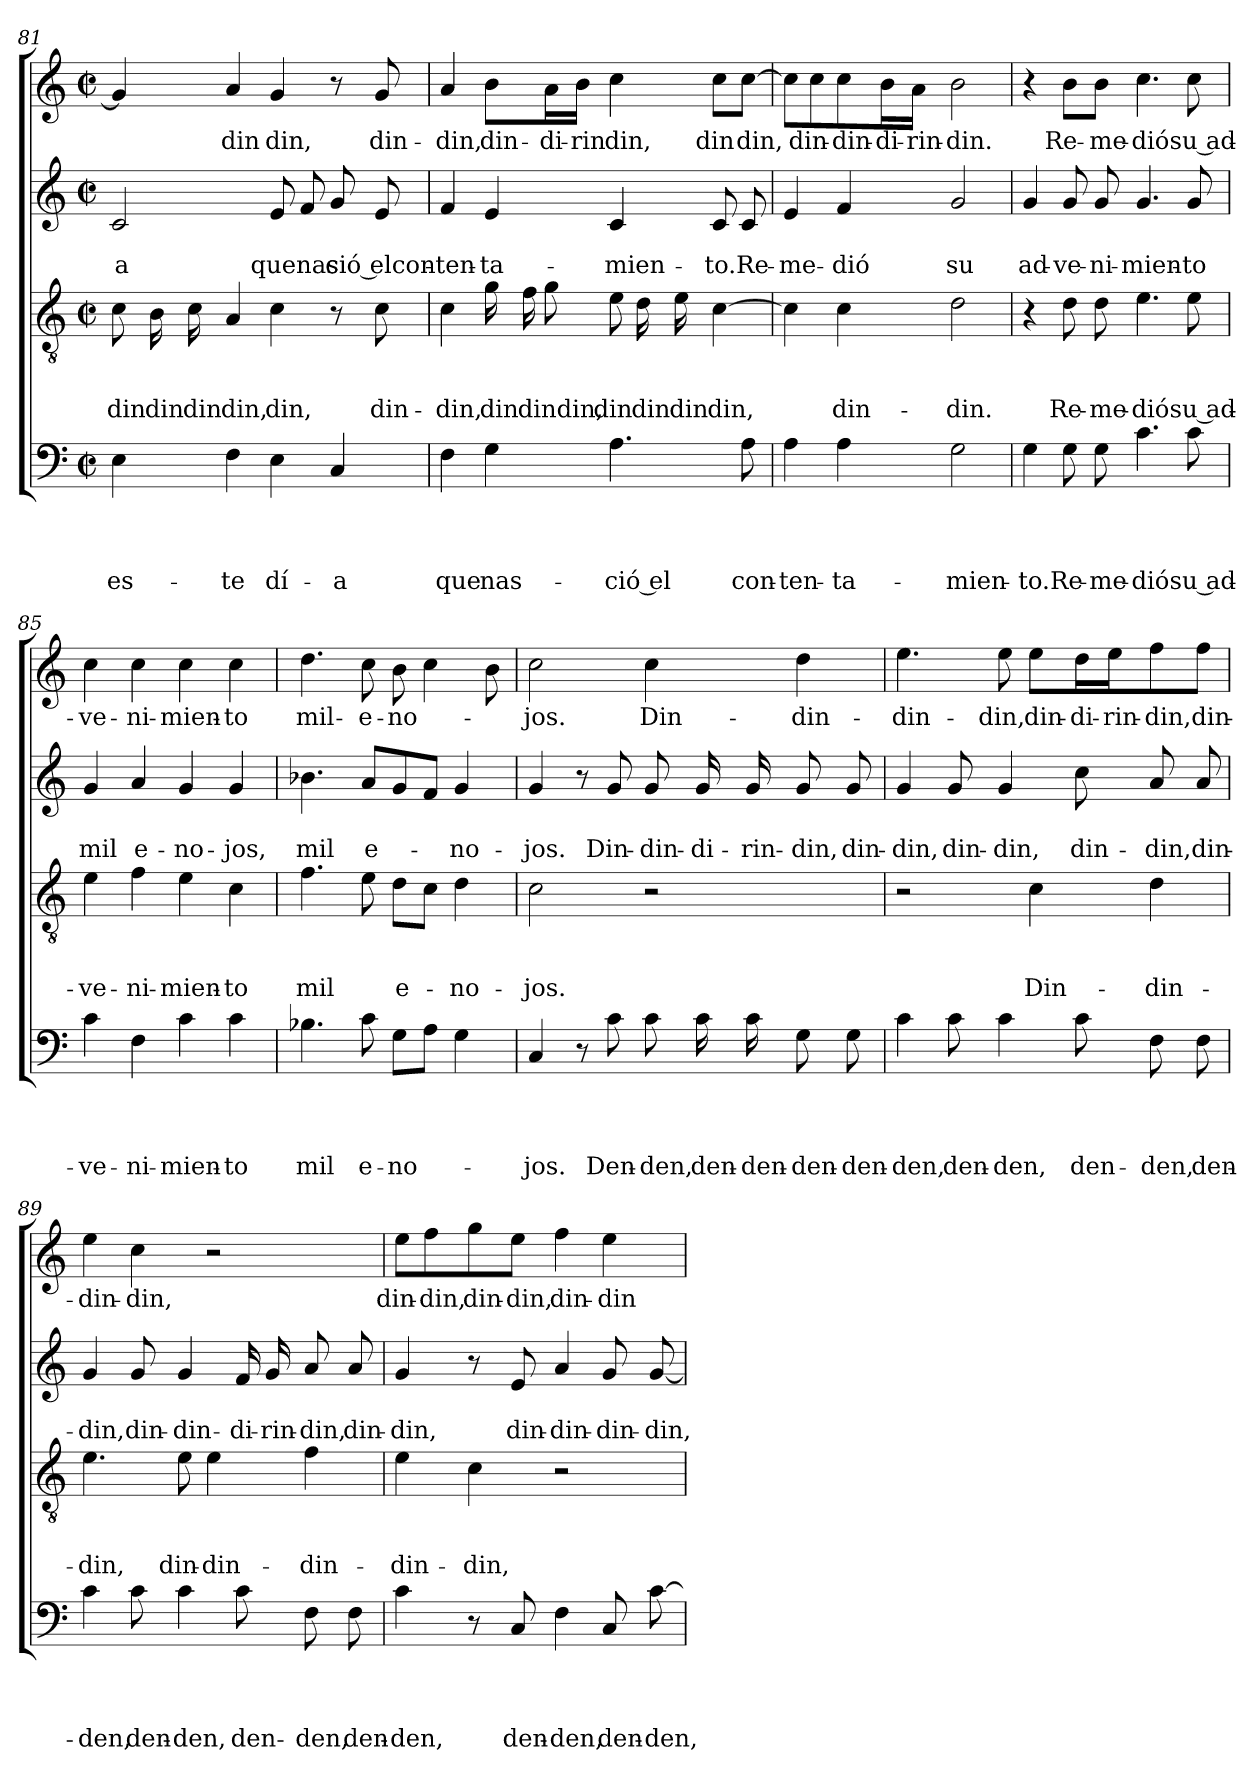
**kern	**text	**text	**text	**text	**kern	**text	**text	**text	**kern	**text	**text	**kern	**text
*part4	*part4	*part4	*part4	*part4	*part3	*part3	*part3	*part3	*part2	*part2	*part2	*part1	*part1
*staff4	*staff4	*staff4	*staff4	*staff4	*staff3	*staff3	*staff3	*staff3	*staff2	*staff2	*staff2	*staff1	*staff1
*clefF4	*	*	*	*	*clefGv2	*	*	*	*clefG2	*	*	*clefG2	*
*k[]	*	*	*	*	*k[]	*	*	*	*k[]	*	*	*k[]	*
*C:	*	*	*	*	*C:	*	*	*	*C:	*	*	*C:	*
*M2/2	*	*	*	*	*M2/2	*	*	*	*M2/2	*	*	*M2/2	*
*met(c|)	*	*	*	*	*met(c|)	*	*	*	*met(c|)	*	*	*met(c|)	*
=81	=81	=81	=81	=81	=81	=81	=81	=81	=81	=81	=81	=81	=81
!	!	!	!	!LO:LY:b	!	!	!	!LO:LY:b	!	!	!LO:LY:b	!	!
4E\	.	.	.	es-	8c\	.	.	din	2c/	.	-a	4g/]	.
!	!	!	!	!	!	!	!	!LO:LY:b	!	!	!	!	!
.	.	.	.	.	16B\	.	.	din	.	.	.	.	.
!	!	!	!	!	!	!	!	!LO:LY:b	!	!	!	!	!
.	.	.	.	.	16c\	.	.	din	.	.	.	.	.
!	!	!	!	!LO:LY:b	!	!	!	!LO:LY:b	!	!	!	!	!LO:LY:b
4F\	.	.	.	-te	4A/	.	.	din,	.	.	.	4a/	din
!	!	!	!	!LO:LY:b	!	!	!	!LO:LY:b	!	!	!LO:LY:b	!	!LO:LY:b
4E\	.	.	.	dí-	4c\	.	.	din,	8e/	.	quenas	4g/	din,
.	.	.	.	.	.	.	.	.	8f/	.	.	.	.
!	!	!	!	!LO:LY:b	!	!	!	!	!	!	!LO:LY:b	!	!
4C/	.	.	.	-a	8r	.	.	.	8g/	.	ció elcon-	8r	.
!	!	!	!	!	!	!	!	!LO:LY:b	!	!	!	!	!LO:LY:b
.	.	.	.	.	8c\	.	.	din-	8e/	.	.	8g/	din-
=82	=82	=82	=82	=82	=82	=82	=82	=82	=82	=82	=82	=82	=82
!	!	!	!	!LO:LY:b	!	!	!	!LO:LY:b	!	!	!LO:LY:b	!	!LO:LY:b
4F\	.	.	.	que	4c\	.	.	-din,	4f/	.	-ten-	4a/	-din,
!	!	!	!	!LO:LY:b	!	!	!	!LO:LY:b	!	!	!LO:LY:b	!	!LO:LY:b
4G\	.	.	.	nas-	16g\	.	.	din	4e/	.	-ta-	8b\L	din-
!	!	!	!	!	!	!	!	!LO:LY:b	!	!	!	!	!
.	.	.	.	.	16f\	.	.	dindin,	.	.	.	.	.
!	!	!	!	!	!	!	!	!	!	!	!	!	!LO:LY:b
.	.	.	.	.	8g\	.	.	.	.	.	.	16a\L	-di-
!	!	!	!	!	!	!	!	!	!	!	!	!	!LO:LY:b:rj
.	.	.	.	.	.	.	.	.	.	.	.	16b\JJ	-rin
!	!	!	!	!LO:LY:b	!	!	!	!LO:LY:b	!	!	!LO:LY:b	!	!LO:LY:b
4.A\	.	.	.	-ció el	8e\	.	.	din	4c/	.	-mien-	4cc\	din,
!	!	!	!	!	!	!	!	!LO:LY:b	!	!	!	!	!
.	.	.	.	.	16d\	.	.	din	.	.	.	.	.
!	!	!	!	!	!	!	!	!LO:LY:b	!	!	!	!	!
.	.	.	.	.	16e\	.	.	din	.	.	.	.	.
!	!	!	!	!	!	!	!	!LO:LY:b	!	!	!LO:LY:b	!	!LO:LY:b
.	.	.	.	.	[>4c\	.	.	din,	8c/	.	-to.	8cc\L	din
!	!	!	!	!LO:LY:b	!	!	!	!	!	!	!LO:LY:b	!	!LO:LY:b
8A\	.	.	.	con-	.	.	.	.	8c/	.	Re-	[>8cc\J	din,
=83	=83	=83	=83	=83	=83	=83	=83	=83	=83	=83	=83	=83	=83
!	!	!	!	!LO:LY:b	!	!	!	!	!	!	!LO:LY:b	!	!
4A\	.	.	.	-ten-	4c\]	.	.	.	4e/	.	-me-	8cc\L]	.
!	!	!	!	!	!	!	!	!	!	!	!	!	!LO:LY:b
.	.	.	.	.	.	.	.	.	.	.	.	8cc\	din-
!	!	!	!	!LO:LY:b	!	!	!	!LO:LY:b	!	!	!LO:LY:b	!	!LO:LY:b
4A\	.	.	.	-ta-	4c\	.	.	din-	4f/	.	-dió	8cc\	-din-
!	!	!	!	!	!	!	!	!	!	!	!	!	!LO:LY:b
.	.	.	.	.	.	.	.	.	.	.	.	16b\L	-di-
!	!	!	!	!	!	!	!	!	!	!	!	!	!LO:LY:b
.	.	.	.	.	.	.	.	.	.	.	.	16a\JJ	-rin-
!	!	!	!	!LO:LY:b	!	!	!	!LO:LY:b	!	!	!LO:LY:b	!	!LO:LY:b:rj
2G\	.	.	.	-mien-	2d\	.	.	-din.	2g/	.	su	2b\	-din.
!!LO:LB:g=z
=84	=84	=84	=84	=84	=84	=84	=84	=84	=84	=84	=84	=84	=84
!	!	!	!	!LO:LY:b	!	!	!	!	!	!	!LO:LY:b	!	!
4G\	.	.	.	-to.	4r	.	.	.	4g/	.	ad-	4r	.
!	!	!	!	!LO:LY:b	!	!	!	!LO:LY:b	!	!	!LO:LY:b	!	!LO:LY:b
8G\	.	.	.	Re-	8d\	.	.	Re-	8g/	.	-ve-	8b\L	Re-
!	!	!	!	!LO:LY:b	!	!	!	!LO:LY:b	!	!	!LO:LY:b	!	!LO:LY:b
8G\	.	.	.	-me-	8d\	.	.	-me-	8g/	.	-ni-	8b\J	-me-
!	!	!	!	!LO:LY:b	!	!	!	!LO:LY:b	!	!	!LO:LY:b	!	!LO:LY:b
4.c\	.	.	.	-dió	4.e\	.	.	-dió	4.g/	.	-mien-	4.cc\	-dió
!	!	!	!	!LO:LY:b	!	!	!	!LO:LY:b	!	!	!LO:LY:b	!	!LO:LY:b
8c\	.	.	.	su ad-	8e\	.	.	su ad-	8g/	.	-to	8cc\	su ad-
=85	=85	=85	=85	=85	=85	=85	=85	=85	=85	=85	=85	=85	=85
!	!	!	!	!LO:LY:b	!	!	!	!LO:LY:b	!	!	!LO:LY:b	!	!LO:LY:b
4c\	.	.	.	-ve-	4e\	.	.	-ve-	4g/	.	mil	4cc\	-ve-
!	!	!	!	!LO:LY:b	!	!	!	!LO:LY:b	!	!	!LO:LY:b	!	!LO:LY:b
4F\	.	.	.	-ni-	4f\	.	.	-ni-	4a/	.	e-	4cc\	-ni-
!	!	!	!	!LO:LY:b	!	!	!	!LO:LY:b	!	!	!LO:LY:b	!	!LO:LY:b
4c\	.	.	.	-mien-	4e\	.	.	-mien-	4g/	.	-no-	4cc\	-mien-
!	!	!	!	!LO:LY:b	!	!	!	!LO:LY:b	!	!	!LO:LY:b	!	!LO:LY:b
4c\	.	.	.	-to	4c\	.	.	-to	4g/	.	-jos,	4cc\	-to
=86	=86	=86	=86	=86	=86	=86	=86	=86	=86	=86	=86	=86	=86
!	!	!	!	!LO:LY:b	!	!	!	!LO:LY:b	!	!	!LO:LY:b	!	!LO:LY:b
4.B-X\	.	.	.	mil	4.f\	.	.	mil	4.b-X\	.	mil	4.dd\	mil-
!	!	!	!	!LO:LY:b	!	!	!	!	!	!	!LO:LY:b	!	!LO:LY:b
8c\	.	.	.	e-	8e\	.	.	.	8a/L	.	e-	8cc\	-e-
!	!	!	!	!LO:LY:b	!	!	!	!LO:LY:b	!	!	!	!	!LO:LY:b
8G\L	.	.	.	-no-	8d\L	.	.	e-	8g/	.	.	8b\	-no-
8A\J	.	.	.	.	8c\J	.	.	.	8f/J	.	.	4cc\	.
!	!	!	!	!	!	!	!	!LO:LY:b	!	!	!LO:LY:b	!	!
4G\	.	.	.	.	4d\	.	.	-no-	4g/	.	-no-	.	.
.	.	.	.	.	.	.	.	.	.	.	.	8b\	.
=87	=87	=87	=87	=87	=87	=87	=87	=87	=87	=87	=87	=87	=87
!	!	!	!	!LO:LY:b	!	!	!	!LO:LY:b	!	!	!LO:LY:b	!	!LO:LY:b
4C/	.	.	.	-jos.	2c\	.	.	-jos.	4g/	.	-jos.	2cc\	-jos.
8r	.	.	.	.	.	.	.	.	8r	.	.	.	.
!	!	!	!	!LO:LY:b	!	!	!	!	!	!	!LO:LY:b	!	!
8c\	.	.	.	Den-	.	.	.	.	8g/	.	Din-	.	.
!	!	!	!	!LO:LY:b	!	!	!	!	!	!	!LO:LY:b	!	!LO:LY:b
8c\	.	.	.	-den,	2r	.	.	.	8g/	.	-din-	4cc\	Din-
!	!	!	!	!LO:LY:b	!	!	!	!	!	!	!LO:LY:b	!	!
16c\	.	.	.	den-	.	.	.	.	16g/	.	-di-	.	.
!	!	!	!	!LO:LY:b	!	!	!	!	!	!	!LO:LY:b	!	!
16c\	.	.	.	-den-	.	.	.	.	16g/	.	-rin-	.	.
!	!	!	!	!LO:LY:b:rj	!	!	!	!	!	!	!LO:LY:b	!	!LO:LY:b
8G\	.	.	.	-den-	.	.	.	.	8g/	.	-din,	4dd\	-din-
!	!	!	!	!LO:LY:b	!	!	!	!	!	!	!LO:LY:b	!	!
8G\	.	.	.	-den-	.	.	.	.	8g/	.	din-	.	.
!!LO:LB:g=z
=88	=88	=88	=88	=88	=88	=88	=88	=88	=88	=88	=88	=88	=88
!	!	!	!	!LO:LY:b	!	!	!	!	!	!	!LO:LY:b	!	!LO:LY:b
4c\	.	.	.	-den,	2r	.	.	.	4g/	.	-din,	4.ee\	-din-
!	!	!	!	!LO:LY:b	!	!	!	!	!	!	!LO:LY:b	!	!
8c\	.	.	.	den-	.	.	.	.	8g/	.	din-	.	.
!	!	!	!	!LO:LY:b:rj	!	!	!	!	!	!	!LO:LY:b:rj	!	!LO:LY:b
4c\	.	.	.	-den,	.	.	.	.	4g/	.	-din,	8ee\	-din,
!	!	!	!	!	!	!	!	!LO:LY:b	!	!	!	!	!LO:LY:b
.	.	.	.	.	4c\	.	.	Din-	.	.	.	8ee\L	din-
!	!	!	!	!LO:LY:b	!	!	!	!	!	!	!LO:LY:b	!	!LO:LY:b
8c\	.	.	.	den-	.	.	.	.	8cc\	.	din-	16dd\L	-di-
!	!	!	!	!	!	!	!	!	!	!	!	!	!LO:LY:b
.	.	.	.	.	.	.	.	.	.	.	.	16ee\J	-rin-
!	!	!	!	!LO:LY:b	!	!	!	!LO:LY:b	!	!	!LO:LY:b	!	!LO:LY:b:rj
8F\	.	.	.	-den,	4d\	.	.	-din-	8a/	.	-din,	8ff\	-din,
!	!	!	!	!LO:LY:b	!	!	!	!	!	!	!LO:LY:b	!	!LO:LY:b
8F\	.	.	.	den-	.	.	.	.	8a/	.	din-	8ff\J	din-
=89	=89	=89	=89	=89	=89	=89	=89	=89	=89	=89	=89	=89	=89
!	!	!	!	!LO:LY:b	!	!	!	!LO:LY:b	!	!	!LO:LY:b	!	!LO:LY:b
4c\	.	.	.	-den,	4.e\	.	.	-din,	4g/	.	-din,	4ee\	-din-
!	!	!	!	!LO:LY:b	!	!	!	!	!	!	!LO:LY:b	!	!LO:LY:b:rj
8c\	.	.	.	den-	.	.	.	.	8g/	.	din-	4cc\	-din,
!	!	!	!	!LO:LY:b:rj	!	!	!	!LO:LY:b	!	!	!LO:LY:b	!	!
4c\	.	.	.	-den,	8e\	.	.	din-	4g/	.	-din-	.	.
!	!	!	!	!	!	!	!	!LO:LY:b:rj	!	!	!	!	!
.	.	.	.	.	4e\	.	.	-din-	.	.	.	2r	.
!	!	!	!	!LO:LY:b	!	!	!	!	!	!	!LO:LY:b	!	!
8c\	.	.	.	den-	.	.	.	.	16f/	.	-di-	.	.
!	!	!	!	!	!	!	!	!	!	!	!LO:LY:b	!	!
.	.	.	.	.	.	.	.	.	16g/	.	-rin-	.	.
!	!	!	!	!LO:LY:b	!	!	!	!LO:LY:b	!	!	!LO:LY:b:rj	!	!
8F\	.	.	.	-den,	4f\	.	.	-din-	8a/	.	-din,	.	.
!	!	!	!	!LO:LY:b	!	!	!	!	!	!	!LO:LY:b	!	!
8F\	.	.	.	den-	.	.	.	.	8a/	.	din-	.	.
=90	=90	=90	=90	=90	=90	=90	=90	=90	=90	=90	=90	=90	=90
!	!	!	!	!LO:LY:b	!	!	!	!LO:LY:b	!	!	!LO:LY:b	!	!LO:LY:b
4c\	.	.	.	-den,	4e\	.	.	-din-	4g/	.	-din,	8ee\L	din-
!	!	!	!	!	!	!	!	!	!	!	!	!	!LO:LY:b:rj
.	.	.	.	.	.	.	.	.	.	.	.	8ff\	-din,
!	!	!	!	!	!	!	!	!LO:LY:b	!	!	!	!	!LO:LY:b
8r	.	.	.	.	4c\	.	.	-din,	8r	.	.	8gg\	din-
!	!	!	!	!LO:LY:b	!	!	!	!	!	!	!LO:LY:b	!	!LO:LY:b:rj
8C/	.	.	.	den-	.	.	.	.	8e/	.	din-	8ee\J	-din,
!	!	!	!	!LO:LY:b:rj	!	!	!	!	!	!	!LO:LY:b	!	!LO:LY:b
4F\	.	.	.	-den,	2r	.	.	.	4a/	.	-din-	4ff\	din-
!	!	!	!	!LO:LY:b	!	!	!	!	!	!	!LO:LY:b	!	!LO:LY:b:rj
8C/	.	.	.	den-	.	.	.	.	8g/	.	-din-	4ee\	-din-
!	!	!	!	!LO:LY:b:rj	!	!	!	!	!	!	!LO:LY:b:rj	!	!
[>8c\	.	.	.	-den,	.	.	.	.	[<8g/	.	-din,	.	.
=	=	=	=	=	=	=	=	=	=	=	=	=	=
*-	*-	*-	*-	*-	*-	*-	*-	*-	*-	*-	*-	*-	*-
